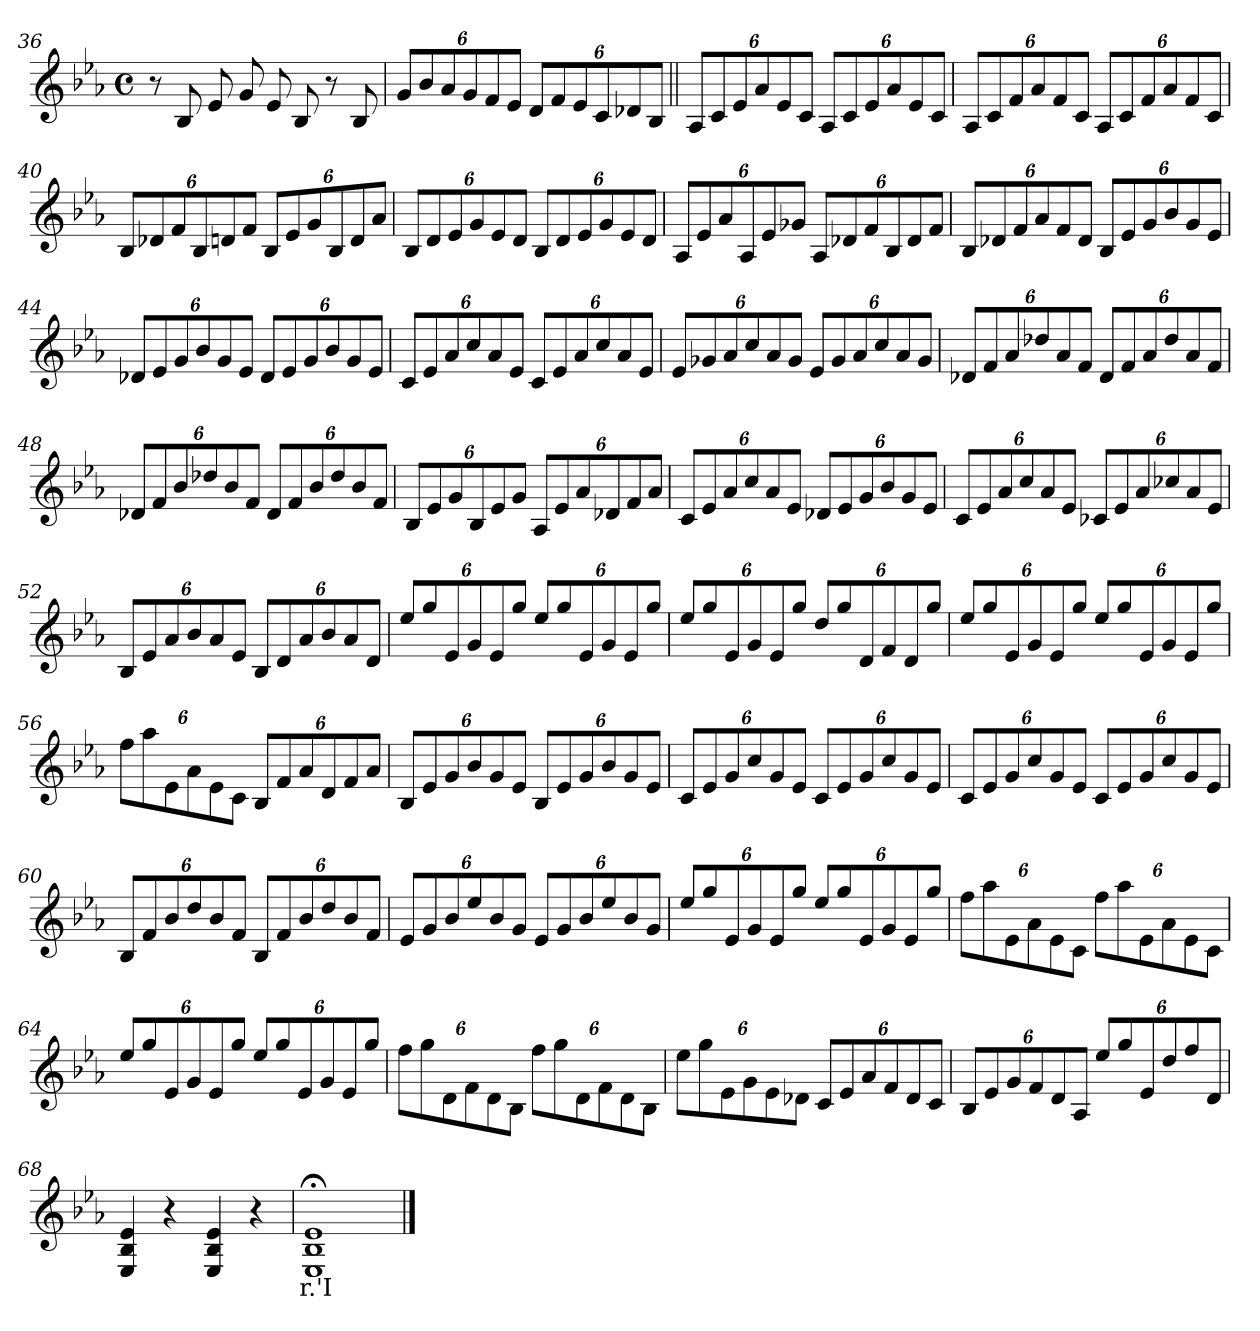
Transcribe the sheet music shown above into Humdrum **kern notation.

**kern	**text
*part1	*part1
*staff1	*staff1
*clefG2	*
*k[b-e-a-]	*
*M4/4	*
*met(c)	*
=36	=36
8r	.
8B-/	.
8e-/	.
8g/	.
8e-/	.
8B-/	.
8r	.
8B-/	.
=37	=37
12g/L	.
12b-/	.
12a-/	.
12g/	.
12f/	.
12e-/J	.
12d/L	.
12f/	.
12e-/	.
12c/	.
12d-X/	.
12B-/J	.
=38||	=38||
12A-/L	.
12c/	.
12e-/	.
12a-/	.
12e-/	.
12c/J	.
12A-/L	.
12c/	.
12e-/	.
12a-/	.
12e-/	.
12c/J	.
=39	=39
12A-/L	.
12c/	.
12f/	.
12a-/	.
12f/	.
12c/J	.
12A-/L	.
12c/	.
12f/	.
12a-/	.
12f/	.
12c/J	.
=40	=40
12B-/L	.
12d-X/	.
12f/	.
12B-/	.
12dn/	.
12f/J	.
12B-/L	.
12e-/	.
12g/	.
12B-/	.
12d/	.
12a-/J	.
=41	=41
12B-/L	.
12d/	.
12e-/	.
12g/	.
12e-/	.
12d/J	.
12B-/L	.
12d/	.
12e-/	.
12g/	.
12e-/	.
12d/J	.
=42	=42
12A-/L	.
12e-/	.
12a-/	.
12A-/	.
12e-/	.
12g-X/J	.
12A-/L	.
12d-X/	.
12f/	.
12B-/	.
12d-/	.
12f/J	.
=43	=43
12B-/L	.
12d-X/	.
12f/	.
12a-/	.
12f/	.
12d-/J	.
12B-/L	.
12e-/	.
12g/	.
12b-/	.
12g/	.
12e-/J	.
=44	=44
12d-X/L	.
12e-/	.
12g/	.
12b-/	.
12g/	.
12e-/J	.
12d-/L	.
12e-/	.
12g/	.
12b-/	.
12g/	.
12e-/J	.
=45	=45
12c/L	.
12e-/	.
12a-/	.
12cc/	.
12a-/	.
12e-/J	.
12c/L	.
12e-/	.
12a-/	.
12cc/	.
12a-/	.
12e-/J	.
=46	=46
12e-/L	.
12g-X/	.
12a-/	.
12cc/	.
12a-/	.
12g-/J	.
12e-/L	.
12g-/	.
12a-/	.
12cc/	.
12a-/	.
12g-/J	.
=47	=47
12d-X/L	.
12f/	.
12a-/	.
12dd-X/	.
12a-/	.
12f/J	.
12d-/L	.
12f/	.
12a-/	.
12dd-/	.
12a-/	.
12f/J	.
=48	=48
12d-X/L	.
12f/	.
12b-/	.
12dd-X/	.
12b-/	.
12f/J	.
12d-/L	.
12f/	.
12b-/	.
12dd-/	.
12b-/	.
12f/J	.
=49	=49
12B-/L	.
12e-/	.
12g/	.
12B-/	.
12e-/	.
12g/J	.
12A-/L	.
12e-/	.
12a-/	.
12d-X/	.
12f/	.
12a-/J	.
=50	=50
12c/L	.
12e-/	.
12a-/	.
12cc/	.
12a-/	.
12e-/J	.
12d-X/L	.
12e-/	.
12g/	.
12b-/	.
12g/	.
12e-/J	.
=51	=51
12c/L	.
12e-/	.
12a-/	.
12cc/	.
12a-/	.
12e-/J	.
12c-X/L	.
12e-/	.
12a-/	.
12cc-X/	.
12a-/	.
12e-/J	.
=52	=52
12B-/L	.
12e-/	.
12a-/	.
12b-/	.
12a-/	.
12e-/J	.
12B-/L	.
12d/	.
12a-/	.
12b-/	.
12a-/	.
12d/J	.
=53	=53
12ee-/L	.
12gg/	.
12e-\	.
12g\	.
12e-\	.
12gg/J	.
12ee-/L	.
12gg/	.
12e-\	.
12g\	.
12e-\	.
12gg/J	.
=54	=54
12ee-/L	.
12gg/	.
12e-\	.
12g\	.
12e-\	.
12gg/J	.
12dd/L	.
12gg/	.
12d\	.
12f\	.
12d\	.
12gg/J	.
=55	=55
12ee-/L	.
12gg/	.
12e-\	.
12g\	.
12e-\	.
12gg/J	.
12ee-/L	.
12gg/	.
12e-\	.
12g\	.
12e-\	.
12gg/J	.
=56	=56
12ff/L	.
12aa-/	.
12e-\	.
12a-\	.
12e-\	.
12c\J	.
12B-/L	.
12f/	.
12a-/	.
12d/	.
12f/	.
12a-/J	.
=57	=57
12B-/L	.
12e-/	.
12g/	.
12b-/	.
12g/	.
12e-/J	.
12B-/L	.
12e-/	.
12g/	.
12b-/	.
12g/	.
12e-/J	.
=58	=58
12c/L	.
12e-/	.
12g/	.
12cc/	.
12g/	.
12e-/J	.
12c/L	.
12e-/	.
12g/	.
12cc/	.
12g/	.
12e-/J	.
=59	=59
12c/L	.
12e-/	.
12g/	.
12cc/	.
12g/	.
12e-/J	.
12c/L	.
12e-/	.
12g/	.
12cc/	.
12g/	.
12e-/J	.
=60	=60
12B-/L	.
12f/	.
12b-/	.
12dd/	.
12b-/	.
12f/J	.
12B-/L	.
12f/	.
12b-/	.
12dd/	.
12b-/	.
12f/J	.
=61	=61
12e-/L	.
12g/	.
12b-/	.
12ee-/	.
12b-/	.
12g/J	.
12e-/L	.
12g/	.
12b-/	.
12ee-/	.
12b-/	.
12g/J	.
=62	=62
12ee-/L	.
12gg/	.
12e-\	.
12g\	.
12e-\	.
12gg/J	.
12ee-/L	.
12gg/	.
12e-\	.
12g\	.
12e-\	.
12gg/J	.
=63	=63
12ff/L	.
12aa-/	.
12e-\	.
12a-\	.
12e-\	.
12c\J	.
12ff/L	.
12aa-/	.
12e-\	.
12a-\	.
12e-\	.
12c\J	.
=64	=64
12ee-/L	.
12gg/	.
12e-\	.
12g\	.
12e-\	.
12gg/J	.
12ee-/L	.
12gg/	.
12e-\	.
12g\	.
12e-\	.
12gg/J	.
=65	=65
12ff/L	.
12gg/	.
12d\	.
12f\	.
12d\	.
12B-\J	.
12ff/L	.
12gg/	.
12d\	.
12f\	.
12d\	.
12B-\J	.
=66	=66
12ee-/L	.
12gg/	.
12e-\	.
12g\	.
12e-\	.
12d-X\J	.
12c/L	.
12e-/	.
12a-/	.
12f/	.
12d-/	.
12c/J	.
=67	=67
12B-/L	.
12e-/	.
12g/	.
12f/	.
12d/	.
12A-/J	.
12ee-/L	.
12gg/	.
12e-\	.
12dd/	.
12ff/	.
12d\J	.
=68	=68
4E-/ 4B-/ 4e-/	.
4r	.
4E-/ 4B-/ 4e-/	.
4r	.
=69	=69
1E-;</ 1B-;</ 1e-;</	r.'I
==	==
*-	*-
